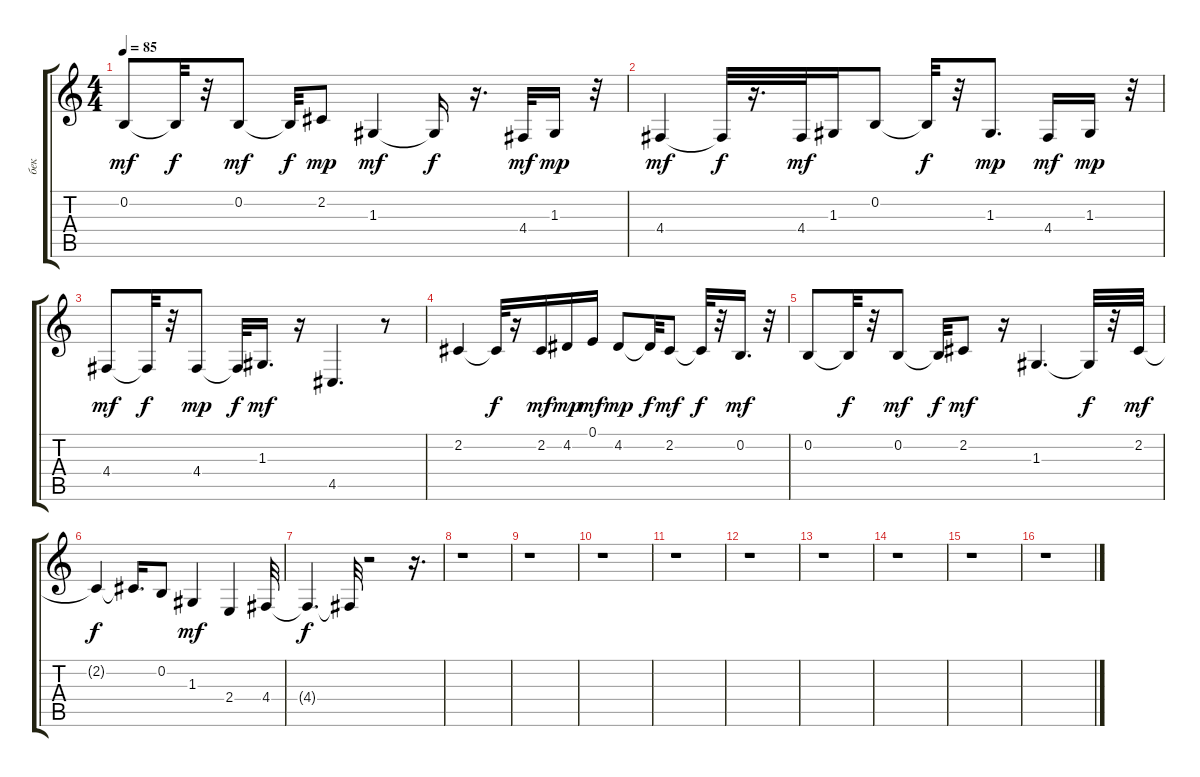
\track ("бек" "бек") {instrument voiceoohs}
\staff {score tabs}
\tuning (E4 B3 G3 D3 A2 E2) {hide}
\ts (4 4)
\tempo 85
\clef g2
\ks c
0.2.8{dy mf} 0.2{t}.32{dy f} r.32 0.2.8{dy mf} 0.2{t}.32{dy f} 2.2.8{dy mp} 1.3.4{dy mf} 1.3{t}.16{dy f} r.16{d} 4.4.32{dy mf} 1.3.16{dy mp} r.32 |
4.4.4{dy mf} 4.4{t}.32{dy f} r.16{d} 4.4.32{dy mf} 1.3.16 0.2.8 0.2{t}.32{dy f} r.32 1.3.8{d dy mp} 4.4.16{dy mf} 1.3.16{dy mp} r.32 |
4.4.8{dy mf} 4.4{t}.32{dy f} r.32 4.4.8{dy mp} 4.4{t}.32{dy f} 1.3.16{d dy mf} r.16 4.5.4{d} r.8 |
2.2.4 2.2{t}.32{dy f} r.16 2.2.16{dy mf} 4.2.16{dy mp} 0.1.16{dy mf} 4.2.8{dy mp} 4.2{t}.32{dy f} 2.2.8{dy mf} 2.2{t}.32{dy f} r.32 0.2.16{d dy mf} r.32 |
0.2.8 0.2{t}.32{dy f} r.32 0.2.8{dy mf} 0.2{t}.32{dy f} 2.2.8{dy mf} r.16 1.3.4{d} 1.3{t}.32{dy f} r.32 2.2.32{dy mf} |
2.2{t}.4{dy f} 2.2{t}.16{d} 0.2.8 1.3.4{dy mf} 2.4.4 4.4.32 |
4.4{t}.4{d dy f} 4.4{t}.32 r.2 r.16{d} |
r.1 |
r.1 |
r.1 |
r.1 |
r.1 |
r.1 |
r.1 |
r.1 |
r.1
